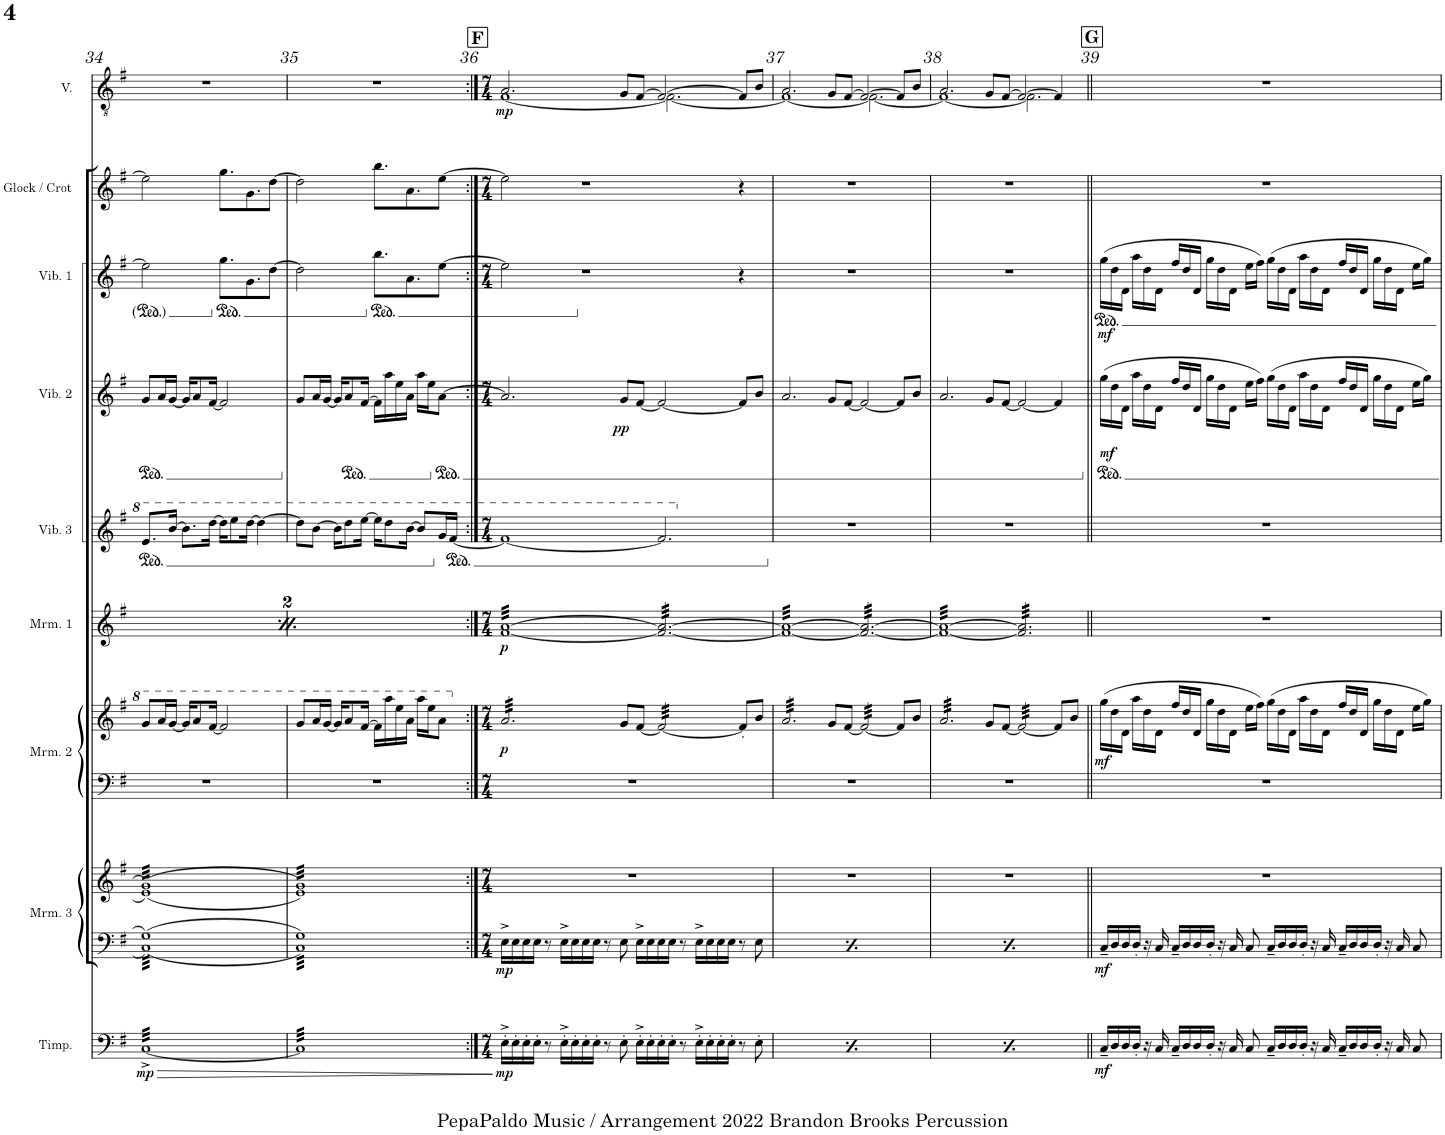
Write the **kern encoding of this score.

**kern	**dynam	**kern	**kern	**dynam	**kern	**kern	**dynam	**kern	**dynam	**kern	**kern	**dynam	**kern	**dynam	**kern	**kern	**dynam
*part9	*part9	*part8	*part8	*part8	*part7	*part7	*part7	*part6	*part6	*part5	*part4	*part4	*part3	*part3	*part2	*part1	*part1
*staff11	*staff11	*staff10	*staff9	*staff9/10	*staff8	*staff7	*staff7/8	*staff6	*staff6	*staff5	*staff4	*staff4	*staff3	*staff3	*staff2	*staff1	*staff1
*I"Timpani	*	*I"Marimba 3	*	*	*I"Marimba 2	*	*	*I"Marimba 1	*	*I"Vibraphone 3	*I"Vibraphone 2	*	*I"Vibraphone 1	*	*I"Glock / Crot	*I"Voice	*
*I'Timp.	*	*I'Mrm. 3	*	*	*I'Mrm. 2	*	*	*I'Mrm. 1	*	*I'Vib. 3	*I'Vib. 2	*	*I'Vib. 1	*	*I'Glock / Crot	*I'V.	*
!!LO:PB:g=z
*clefF4	*	*clefF4	*clefG2	*	*clefF4	*clefG2	*	*clefG2	*	*clefG2	*clefG2	*	*clefG2	*	*clefG2	*clefGv2	*
*	*	*	*	*	*	*	*	*	*	*	*	*	*	*	*Trd-14c-24	*	*
*k[f#]	*	*k[f#]	*k[f#]	*	*k[f#]	*k[f#]	*	*k[f#]	*	*k[f#]	*k[f#]	*	*k[f#]	*	*k[f#]	*k[f#]	*
*M4/4	*	*M4/4	*M4/4	*	*M4/4	*M4/4	*	*M4/4	*	*M4/4	*M4/4	*	*M4/4	*	*M4/4	*M4/4	*
=34	=34	=34	=34	=34	=34	=34	=34	=34	=34	=34	=34	=34	=34	=34	=34	=34	=34
!	!LO:HP:b	!	!	!	!	!	!	!	!	!	!	!	!	!	!	!	!
!	!LO:DY:n=1:b	!	!	!	!	!	!	!	!LO:DY:b	!	!	!	!	!	!	!	!
*tremolo	*	*	*	*	*	*	*	*	*	*	*	*	*	*	*	*	*
*	*	*tremolo	*	*	*	*	*	*	*	*	*	*	*	*	*	*	*
*	*	*	*tremolo	*	*	*	*	*	*	*	*	*	*	*	*	*	*
[32C^LLL	> mp	32C 32GLLL	(>(32e 32gLLL	.	1r	8gg/L	.	16ee^>\LL	mf	8.ee/L	8g/L	.	2ee\]	.	2ee\]	1r	.
32C^	.	32C 32G	(>(32e 32g	.	.	.	.	.	.	.	.	.	.	.	.	.	.
32C^	.	32C 32G	(>(32e 32g	.	.	.	.	16g\	.	.	.	.	.	.	.	.	.
32C^	.	32C 32G	(>(32e 32g	.	.	.	.	.	.	.	.	.	.	.	.	.	.
32C^	.	32C 32G	(>(32e 32g	.	.	16aa/L	.	16B\	.	.	16a/L	.	.	.	.	.	.
32C^	.	32C 32G	(>(32e 32g	.	.	.	.	.	.	.	.	.	.	.	.	.	.
32C^	.	32C 32G	(>(32e 32g	.	.	[16gg/JJ	.	16bb^>\JJ	.	[16bb/Jk	[16g/JJ	.	.	.	.	.	.
32C^	.	32C 32G	(>(32e 32g	.	.	.	.	.	.	.	.	.	.	.	.	.	.
32C^	.	32C 32G	(>(32e 32g	.	.	16gg/KL]	.	16dd\LL	.	8.bb\L]	16g/KL]	.	.	.	.	.	.
32C^	.	32C 32G	(>(32e 32g	.	.	.	.	.	.	.	.	.	.	.	.	.	.
32C^	.	32C 32G	(>(32e 32g	.	.	8aa/	.	16f#\	.	.	8a/	.	.	.	.	.	.
32C^	.	32C 32G	(>(32e 32g	.	.	.	.	.	.	.	.	.	.	.	.	.	.
32C^	.	32C 32G	(>(32e 32g	.	.	.	.	16dd\	.	.	.	.	.	.	.	.	.
32C^	.	32C 32G	(>(32e 32g	.	.	.	.	.	.	.	.	.	.	.	.	.	.
32C^	.	32C 32G	(>(32e 32g	.	.	[16ff#/Jk	.	16ddd^\JJ	.	[16ddd\Jk	[16f#/Jk	.	.	.	.	.	.
32C^	.	32C 32G	(>(32e 32g	.	.	.	.	.	.	.	.	.	.	.	.	.	.
*	*	*	*	*	*	*	*	*	*	*	*	*	*ped	*	*	*	*
32C^	.	32C 32G	(>(32e 32g	.	.	2ff#/]	.	16dd\LL	.	16ddd\KL]	2f#/]	.	8.gg\L	.	8.gg\L	.	.
32C^	.	32C 32G	(>(32e 32g	.	.	.	.	.	.	.	.	.	.	.	.	.	.
32C^	.	32C 32G	(>(32e 32g	.	.	.	.	16eee^\	.	8eee\	.	.	.	.	.	.	.
32C^	.	32C 32G	(>(32e 32g	.	.	.	.	.	.	.	.	.	.	.	.	.	.
32C^	.	32C 32G	(>(32e 32g	.	.	.	.	16ee\	.	.	.	.	.	.	.	.	.
32C^	.	32C 32G	(>(32e 32g	.	.	.	.	.	.	.	.	.	.	.	.	.	.
32C^	.	32C 32G	(>(32e 32g	.	.	.	.	16ddd^\JJ	.	[16ddd\Jk	.	.	8.g\	.	8.g\	.	.
32C^	.	32C 32G	(>(32e 32g	.	.	.	.	.	.	.	.	.	.	.	.	.	.
32C^	.	32C 32G	(>(32e 32g	.	.	.	.	16dd/LL	.	4ddd\_	.	.	.	.	.	.	.
32C^	.	32C 32G	(>(32e 32g	.	.	.	.	.	.	.	.	.	.	.	.	.	.
32C^	.	32C 32G	(>(32e 32g	.	.	.	.	16ee/	.	.	.	.	.	.	.	.	.
32C^	.	32C 32G	(>(32e 32g	.	.	.	.	.	.	.	.	.	.	.	.	.	.
32C^	.	32C 32G	(>(32e 32g	.	.	.	.	16g/	.	.	.	.	[8dd\J	.	[8dd\J	.	.
32C^	.	32C 32G	(>(32e 32g	.	.	.	.	.	.	.	.	.	.	.	.	.	.
32C^	.	32C 32G	(>(32e 32g	.	.	.	.	16B/JJ	.	.	.	.	.	.	.	.	.
32C^JJJ	.	32C 32GJJJ	(32e 32gJJJ	.	.	.	.	.	.	.	.	.	.	.	.	.	.
=35	=35	=35	=35	=35	=35	=35	=35	=35	=35	=35	=35	=35	=35	=35	=35	=35	=35
32C]LLL	.	32C 32GLLL	32e 32g))LLL	.	1r	8gg/L	.	16dd\LL	.	8ddd\L]	8g/L	.	2dd\]	.	2dd\]	1r	.
32C	.	32C 32G	32e 32g))	.	.	.	.	.	.	.	.	.	.	.	.	.	.
32C	.	32C 32G	32e 32g))	.	.	.	.	16f#\	.	.	.	.	.	.	.	.	.
32C	.	32C 32G	32e 32g))	.	.	.	.	.	.	.	.	.	.	.	.	.	.
32C	.	32C 32G	32e 32g))	.	.	16aa/L	.	16bb^\	.	[8bb\J	16a/L	.	.	.	.	.	.
32C	.	32C 32G	32e 32g))	.	.	.	.	.	.	.	.	.	.	.	.	.	.
32C	.	32C 32G	32e 32g))	.	.	[16gg/JJ	.	16dd\JJ	.	.	[16g/JJ	.	.	.	.	.	.
32C	.	32C 32G	32e 32g))	.	.	.	.	.	.	.	.	.	.	.	.	.	.
32C	.	32C 32G	32e 32g))	.	.	16gg/KL]	.	16f#\LL	.	16bb\KL]	16g/KL]	.	.	.	.	.	.
32C	.	32C 32G	32e 32g))	.	.	.	.	.	.	.	.	.	.	.	.	.	.
32C	.	32C 32G	32e 32g))	.	.	8aa/	.	16ddd^\	.	8ddd\	8a/	.	.	.	.	.	.
32C	.	32C 32G	32e 32g))	.	.	.	.	.	.	.	.	.	.	.	.	.	.
32C	.	32C 32G	32e 32g))	.	.	.	.	16dd\	.	.	.	.	.	.	.	.	.
32C	.	32C 32G	32e 32g))	.	.	.	.	.	.	.	.	.	.	.	.	.	.
32C	.	32C 32G	32e 32g))	.	.	[16ff#/Jk	.	16eee^\JJ	.	[16eee\Jk	[16f#/Jk	.	.	.	.	.	.
32C	.	32C 32G	32e 32g))	.	.	.	.	.	.	.	.	.	.	.	.	.	.
*	*	*	*	*	*	*	*	*	*	*	*	*	*Xped	*	*	*	*
*	*	*	*	*	*	*	*	*	*	*	*	*	*ped	*	*	*	*
32C	.	32C 32G	32e 32g))	.	.	16ff#\LL]	.	16ee\LL	.	16eee\KL]	16f#\LL]	.	8.bb\L	.	8.bb\L	.	.
32C	.	32C 32G	32e 32g))	.	.	.	.	.	.	.	.	.	.	.	.	.	.
32C	.	32C 32G	32e 32g))	.	.	16aaa\	.	16ddd^\	.	8ddd\	16aa\	.	.	.	.	.	.
32C	.	32C 32G	32e 32g))	.	.	.	.	.	.	.	.	.	.	.	.	.	.
32C	.	32C 32G	32e 32g))	.	.	16eee\	.	16dd\	.	.	16ee\	.	.	.	.	.	.
32C	.	32C 32G	32e 32g))	.	.	.	.	.	.	.	.	.	.	.	.	.	.
32C	.	32C 32G	32e 32g))	.	.	16aa\JJ	.	16bb^\JJ	.	[16bb\Jk	16a\JJ	.	8.a\	.	8.a\	.	.
32C	.	32C 32G	32e 32g))	.	.	.	.	.	.	.	.	.	.	.	.	.	.
32C	.	32C 32G	32e 32g))	.	.	16aaa\LL	.	16dd\LL	.	8bb/L]	16aa\LL	.	.	.	.	.	.
32C	.	32C 32G	32e 32g))	.	.	.	.	.	.	.	.	.	.	.	.	.	.
32C	.	32C 32G	32e 32g))	.	.	16eee\J	.	16f#\	.	.	16ee\J	.	.	.	.	.	.
32C	.	32C 32G	32e 32g))	.	.	.	.	.	.	.	.	.	.	.	.	.	.
*	*	*	*	*	*	*	*	*	*	*Xped	*	*	*	*	*	*	*
*	*	*	*	*	*	*	*	*	*	*	*ped	*	*	*	*	*	*
32C	.	32C 32G	32e 32g))	.	.	8aa\J	.	16gg^\	.	16gg/L	[8a\J	.	[8ee\J	.	[8ee\J	.	.
32C	.	32C 32G	32e 32g))	.	.	.	.	.	.	.	.	.	.	.	.	.	.
32C	.	32C 32G	32e 32g))	.	.	.	.	16ff#^\JJ	.	[16ff#/JJ	.	.	.	.	.	.	.
32CJJJ	.	32C 32GJJJ	32e 32g))JJJ	.	.	.	.	.	.	.	.	.	.	.	.	.	.
*	*	*	*Xtremolo	*	*	*	*	*	*	*	*	*	*	*	*	*	*
*	*	*Xtremolo	*	*	*	*	*	*	*	*	*	*	*	*	*	*	*
*Xtremolo	*	*	*	*	*	*	*	*	*	*	*	*	*	*	*	*	*
.	]	.	.	.	.	.	.	.	.	.	.	.	.	.	.	.	.
!!LO:REH:place=s1:a:B:cj:fs=14:t=F
=36:|!	=36:|!	=36:|!	=36:|!	=36:|!	=36:|!	=36:|!	=36:|!	=36:|!	=36:|!	=36:|!	=36:|!	=36:|!	=36:|!	=36:|!	=36:|!	=36:|!	=36:|!
*M7/4	*	*M7/4	*M7/4	*	*M7/4	*M7/4	*	*M7/4	*	*M7/4	*M7/4	*	*M7/4	*	*M7/4	*M7/4	*
*	*	*	*	*	*	*	*	*	*	*	*	*	*	*	*	*^	*
!	!LO:DY:b	!	!	!LO:DY:b=2	!	!	!LO:DY:b	!	!LO:DY:b	!	!	!	!	!	!	!	!	!LO:DY:b
*	*	*	*	*	*	*tremolo	*	*	*	*	*	*	*	*	*	*	*	*
*	*	*	*	*	*	*	*	*tremolo	*	*	*	*	*	*	*	*	*	*
16E'^\LL	mp	16E^\LL	1..r	mp	1..r	32a/LLL	p	[32f# [32aLLL	p	1ff#_	2.a/]	.	2ee\]	.	2ee\]	2.A/	[1F#	mp
.	.	.	.	.	.	32a/	.	32f# 32a	.	.	.	.	.	.	.	.	.	.
16E'\	.	16E\	.	.	.	32a/	.	32f# 32a	.	.	.	.	.	.	.	.	.	.
.	.	.	.	.	.	32a/	.	32f# 32a	.	.	.	.	.	.	.	.	.	.
16E'\	.	16E\	.	.	.	32a/	.	32f# 32a	.	.	.	.	.	.	.	.	.	.
.	.	.	.	.	.	32a/	.	32f# 32a	.	.	.	.	.	.	.	.	.	.
16E'\JJ	.	16E\JJ	.	.	.	32a/	.	32f# 32a	.	.	.	.	.	.	.	.	.	.
.	.	.	.	.	.	32a/	.	32f# 32a	.	.	.	.	.	.	.	.	.	.
8r	.	8r	.	.	.	32a/	.	32f# 32a	.	.	.	.	.	.	.	.	.	.
.	.	.	.	.	.	32a/	.	32f# 32a	.	.	.	.	.	.	.	.	.	.
.	.	.	.	.	.	32a/	.	32f# 32a	.	.	.	.	.	.	.	.	.	.
.	.	.	.	.	.	32a/	.	32f# 32a	.	.	.	.	.	.	.	.	.	.
16E'^\LL	.	16E^\LL	.	.	.	32a/	.	32f# 32a	.	.	.	.	.	.	.	.	.	.
.	.	.	.	.	.	32a/	.	32f# 32a	.	.	.	.	.	.	.	.	.	.
16E'\	.	16E\	.	.	.	32a/	.	32f# 32a	.	.	.	.	.	.	.	.	.	.
.	.	.	.	.	.	32a/	.	32f# 32a	.	.	.	.	.	.	.	.	.	.
*	*	*	*	*	*	*	*	*	*	*	*	*	*Xped	*	*	*	*	*
16E'\	.	16E\	.	.	.	32a/	.	32f# 32a	.	.	.	.	1r	.	1r	.	.	.
.	.	.	.	.	.	32a/	.	32f# 32a	.	.	.	.	.	.	.	.	.	.
16E'\JJ	.	16E\JJ	.	.	.	32a/	.	32f# 32a	.	.	.	.	.	.	.	.	.	.
.	.	.	.	.	.	32a/	.	32f# 32a	.	.	.	.	.	.	.	.	.	.
8r	.	8r	.	.	.	32a/	.	32f# 32a	.	.	.	.	.	.	.	.	.	.
.	.	.	.	.	.	32a/	.	32f# 32a	.	.	.	.	.	.	.	.	.	.
.	.	.	.	.	.	32a/	.	32f# 32a	.	.	.	.	.	.	.	.	.	.
.	.	.	.	.	.	32a/JJJ	.	32f# 32a	.	.	.	.	.	.	.	.	.	.
*	*	*	*	*	*	*Xtremolo	*	*	*	*	*	*	*	*	*	*	*	*
!	!	!	!	!	!	!	!	!	!	!	!	!LO:DY:b	!	!	!	!	!	!
8E'\	.	8E\	.	.	.	8g/L	.	32f# 32a	.	.	8g/L	pp	.	.	.	8G/L	.	.
.	.	.	.	.	.	.	.	32f# 32a	.	.	.	.	.	.	.	.	.	.
.	.	.	.	.	.	.	.	32f# 32a	.	.	.	.	.	.	.	.	.	.
.	.	.	.	.	.	.	.	32f# 32a	.	.	.	.	.	.	.	.	.	.
16E'^\LL	.	16E^\LL	.	.	.	[8f#/J	.	32f# 32a	.	.	[8f#/J	.	.	.	.	[8F#/J	.	.
.	.	.	.	.	.	.	.	32f# 32a	.	.	.	.	.	.	.	.	.	.
16E'\	.	16E\	.	.	.	.	.	32f# 32a	.	.	.	.	.	.	.	.	.	.
.	.	.	.	.	.	.	.	32f# 32aJJJ	.	.	.	.	.	.	.	.	.	.
*	*	*	*	*	*	*tremolo	*	*	*	*	*	*	*	*	*	*	*	*
16E'\	.	16E\	.	.	.	32f#/LLL	.	32f#/ 32a/LLL	.	2.ff#/]	2f#/_	.	.	.	.	2F#/_	2.F#\_	.
.	.	.	.	.	.	32f#/	.	32f#/ 32a/	.	.	.	.	.	.	.	.	.	.
16E'\JJ	.	16E\JJ	.	.	.	32f#/	.	32f#/ 32a/	.	.	.	.	.	.	.	.	.	.
.	.	.	.	.	.	32f#/	.	32f#/ 32a/	.	.	.	.	.	.	.	.	.	.
8r	.	8r	.	.	.	32f#/	.	32f#/ 32a/	.	.	.	.	.	.	.	.	.	.
.	.	.	.	.	.	32f#/	.	32f#/ 32a/	.	.	.	.	.	.	.	.	.	.
.	.	.	.	.	.	32f#/	.	32f#/ 32a/	.	.	.	.	.	.	.	.	.	.
.	.	.	.	.	.	32f#/	.	32f#/ 32a/	.	.	.	.	.	.	.	.	.	.
16E'^\LL	.	16E^\LL	.	.	.	32f#/	.	32f#/ 32a/	.	.	.	.	.	.	.	.	.	.
.	.	.	.	.	.	32f#/	.	32f#/ 32a/	.	.	.	.	.	.	.	.	.	.
16E'\	.	16E\	.	.	.	32f#/	.	32f#/ 32a/	.	.	.	.	.	.	.	.	.	.
.	.	.	.	.	.	32f#/	.	32f#/ 32a/	.	.	.	.	.	.	.	.	.	.
16E'\	.	16E\	.	.	.	32f#/	.	32f#/ 32a/	.	.	.	.	.	.	.	.	.	.
.	.	.	.	.	.	32f#/	.	32f#/ 32a/	.	.	.	.	.	.	.	.	.	.
16E'\JJ	.	16E\JJ	.	.	.	32f#/	.	32f#/ 32a/	.	.	.	.	.	.	.	.	.	.
.	.	.	.	.	.	32f#/JJJ	.	32f#/ 32a/	.	.	.	.	.	.	.	.	.	.
*	*	*	*	*	*	*Xtremolo	*	*	*	*	*	*	*	*	*	*	*	*
8r	.	8r	.	.	.	8f#'/L]	.	32f#/ 32a/	.	.	8f#/L]	.	4r	.	4r	8F#/L]	.	.
.	.	.	.	.	.	.	.	32f#/ 32a/	.	.	.	.	.	.	.	.	.	.
.	.	.	.	.	.	.	.	32f#/ 32a/	.	.	.	.	.	.	.	.	.	.
.	.	.	.	.	.	.	.	32f#/ 32a/	.	.	.	.	.	.	.	.	.	.
8E'\	.	8E\	.	.	.	8b/J	.	32f#/ 32a/	.	.	8b/J	.	.	.	.	8B/J	.	.
.	.	.	.	.	.	.	.	32f#/ 32a/	.	.	.	.	.	.	.	.	.	.
.	.	.	.	.	.	.	.	32f#/ 32a/	.	.	.	.	.	.	.	.	.	.
.	.	.	.	.	.	.	.	32f#/ 32a/JJJ	.	.	.	.	.	.	.	.	.	.
=37	=37	=37	=37	=37	=37	=37	=37	=37	=37	=37	=37	=37	=37	=37	=37	=37	=37	=37
*	*	*	*	*	*	*	*	*	*	*Xped	*	*	*	*	*	*	*	*
!	!LO:DY:b	!	!	!LO:DY:b=2	!	!	!	!	!	!	!	!	!	!	!	!	!	!
*	*	*	*	*	*	*tremolo	*	*	*	*	*	*	*	*	*	*	*	*
16E'^\LL	mp	16E^\LL	1..r	mp	1..r	32a/LLL	.	32f# 32aLLL	.	1..r	2.a/	.	1..r	.	1..r	2.A/	1F#_	.
.	.	.	.	.	.	32a/	.	32f# 32a	.	.	.	.	.	.	.	.	.	.
16E'\	.	16E\	.	.	.	32a/	.	32f# 32a	.	.	.	.	.	.	.	.	.	.
.	.	.	.	.	.	32a/	.	32f# 32a	.	.	.	.	.	.	.	.	.	.
16E'\	.	16E\	.	.	.	32a/	.	32f# 32a	.	.	.	.	.	.	.	.	.	.
.	.	.	.	.	.	32a/	.	32f# 32a	.	.	.	.	.	.	.	.	.	.
16E'\JJ	.	16E\JJ	.	.	.	32a/	.	32f# 32a	.	.	.	.	.	.	.	.	.	.
.	.	.	.	.	.	32a/	.	32f# 32a	.	.	.	.	.	.	.	.	.	.
8r	.	8r	.	.	.	32a/	.	32f# 32a	.	.	.	.	.	.	.	.	.	.
.	.	.	.	.	.	32a/	.	32f# 32a	.	.	.	.	.	.	.	.	.	.
.	.	.	.	.	.	32a/	.	32f# 32a	.	.	.	.	.	.	.	.	.	.
.	.	.	.	.	.	32a/	.	32f# 32a	.	.	.	.	.	.	.	.	.	.
16E'^\LL	.	16E^\LL	.	.	.	32a/	.	32f# 32a	.	.	.	.	.	.	.	.	.	.
.	.	.	.	.	.	32a/	.	32f# 32a	.	.	.	.	.	.	.	.	.	.
16E'\	.	16E\	.	.	.	32a/	.	32f# 32a	.	.	.	.	.	.	.	.	.	.
.	.	.	.	.	.	32a/	.	32f# 32a	.	.	.	.	.	.	.	.	.	.
16E'\	.	16E\	.	.	.	32a/	.	32f# 32a	.	.	.	.	.	.	.	.	.	.
.	.	.	.	.	.	32a/	.	32f# 32a	.	.	.	.	.	.	.	.	.	.
16E'\JJ	.	16E\JJ	.	.	.	32a/	.	32f# 32a	.	.	.	.	.	.	.	.	.	.
.	.	.	.	.	.	32a/	.	32f# 32a	.	.	.	.	.	.	.	.	.	.
8r	.	8r	.	.	.	32a/	.	32f# 32a	.	.	.	.	.	.	.	.	.	.
.	.	.	.	.	.	32a/	.	32f# 32a	.	.	.	.	.	.	.	.	.	.
.	.	.	.	.	.	32a/	.	32f# 32a	.	.	.	.	.	.	.	.	.	.
.	.	.	.	.	.	32a/JJJ	.	32f# 32a	.	.	.	.	.	.	.	.	.	.
*	*	*	*	*	*	*Xtremolo	*	*	*	*	*	*	*	*	*	*	*	*
8E'\	.	8E\	.	.	.	8g/L	.	32f# 32a	.	.	8g/L	.	.	.	.	8G/L	.	.
.	.	.	.	.	.	.	.	32f# 32a	.	.	.	.	.	.	.	.	.	.
.	.	.	.	.	.	.	.	32f# 32a	.	.	.	.	.	.	.	.	.	.
.	.	.	.	.	.	.	.	32f# 32a	.	.	.	.	.	.	.	.	.	.
16E'^\LL	.	16E^\LL	.	.	.	[8f#/J	.	32f# 32a	.	.	[8f#/J	.	.	.	.	[8F#/J	.	.
.	.	.	.	.	.	.	.	32f# 32a	.	.	.	.	.	.	.	.	.	.
16E'\	.	16E\	.	.	.	.	.	32f# 32a	.	.	.	.	.	.	.	.	.	.
.	.	.	.	.	.	.	.	32f# 32aJJJ	.	.	.	.	.	.	.	.	.	.
*	*	*	*	*	*	*tremolo	*	*	*	*	*	*	*	*	*	*	*	*
16E'\	.	16E\	.	.	.	32f#/LLL	.	32f#/ 32a/LLL	.	.	2f#/_	.	.	.	.	2F#/_	2.F#\_	.
.	.	.	.	.	.	32f#/	.	32f#/ 32a/	.	.	.	.	.	.	.	.	.	.
16E'\JJ	.	16E\JJ	.	.	.	32f#/	.	32f#/ 32a/	.	.	.	.	.	.	.	.	.	.
.	.	.	.	.	.	32f#/	.	32f#/ 32a/	.	.	.	.	.	.	.	.	.	.
8r	.	8r	.	.	.	32f#/	.	32f#/ 32a/	.	.	.	.	.	.	.	.	.	.
.	.	.	.	.	.	32f#/	.	32f#/ 32a/	.	.	.	.	.	.	.	.	.	.
.	.	.	.	.	.	32f#/	.	32f#/ 32a/	.	.	.	.	.	.	.	.	.	.
.	.	.	.	.	.	32f#/	.	32f#/ 32a/	.	.	.	.	.	.	.	.	.	.
16E'^\LL	.	16E^\LL	.	.	.	32f#/	.	32f#/ 32a/	.	.	.	.	.	.	.	.	.	.
.	.	.	.	.	.	32f#/	.	32f#/ 32a/	.	.	.	.	.	.	.	.	.	.
16E'\	.	16E\	.	.	.	32f#/	.	32f#/ 32a/	.	.	.	.	.	.	.	.	.	.
.	.	.	.	.	.	32f#/	.	32f#/ 32a/	.	.	.	.	.	.	.	.	.	.
16E'\	.	16E\	.	.	.	32f#/	.	32f#/ 32a/	.	.	.	.	.	.	.	.	.	.
.	.	.	.	.	.	32f#/	.	32f#/ 32a/	.	.	.	.	.	.	.	.	.	.
16E'\JJ	.	16E\JJ	.	.	.	32f#/	.	32f#/ 32a/	.	.	.	.	.	.	.	.	.	.
.	.	.	.	.	.	32f#/JJJ	.	32f#/ 32a/	.	.	.	.	.	.	.	.	.	.
*	*	*	*	*	*	*Xtremolo	*	*	*	*	*	*	*	*	*	*	*	*
8r	.	8r	.	.	.	8f#/L]	.	32f#/ 32a/	.	.	8f#/L]	.	.	.	.	8F#/L]	.	.
.	.	.	.	.	.	.	.	32f#/ 32a/	.	.	.	.	.	.	.	.	.	.
.	.	.	.	.	.	.	.	32f#/ 32a/	.	.	.	.	.	.	.	.	.	.
.	.	.	.	.	.	.	.	32f#/ 32a/	.	.	.	.	.	.	.	.	.	.
8E'\	.	8E\	.	.	.	8b/J	.	32f#/ 32a/	.	.	8b/J	.	.	.	.	8B/J	.	.
.	.	.	.	.	.	.	.	32f#/ 32a/	.	.	.	.	.	.	.	.	.	.
.	.	.	.	.	.	.	.	32f#/ 32a/	.	.	.	.	.	.	.	.	.	.
.	.	.	.	.	.	.	.	32f#/ 32a/JJJ	.	.	.	.	.	.	.	.	.	.
=38	=38	=38	=38	=38	=38	=38	=38	=38	=38	=38	=38	=38	=38	=38	=38	=38	=38	=38
!	!LO:DY:b	!	!	!LO:DY:b=2	!	!	!	!	!	!	!	!	!	!	!	!	!	!
*	*	*	*	*	*	*tremolo	*	*	*	*	*	*	*	*	*	*	*	*
16E'^\LL	mp	16E^\LL	1..r	mp	1..r	32a/LLL	.	32f# 32aLLL	.	1..r	2.a/	.	1..r	.	1..r	2.A/	1F#_	.
.	.	.	.	.	.	32a/	.	32f# 32a	.	.	.	.	.	.	.	.	.	.
16E'\	.	16E\	.	.	.	32a/	.	32f# 32a	.	.	.	.	.	.	.	.	.	.
.	.	.	.	.	.	32a/	.	32f# 32a	.	.	.	.	.	.	.	.	.	.
16E'\	.	16E\	.	.	.	32a/	.	32f# 32a	.	.	.	.	.	.	.	.	.	.
.	.	.	.	.	.	32a/	.	32f# 32a	.	.	.	.	.	.	.	.	.	.
16E'\JJ	.	16E\JJ	.	.	.	32a/	.	32f# 32a	.	.	.	.	.	.	.	.	.	.
.	.	.	.	.	.	32a/	.	32f# 32a	.	.	.	.	.	.	.	.	.	.
8r	.	8r	.	.	.	32a/	.	32f# 32a	.	.	.	.	.	.	.	.	.	.
.	.	.	.	.	.	32a/	.	32f# 32a	.	.	.	.	.	.	.	.	.	.
.	.	.	.	.	.	32a/	.	32f# 32a	.	.	.	.	.	.	.	.	.	.
.	.	.	.	.	.	32a/	.	32f# 32a	.	.	.	.	.	.	.	.	.	.
16E'^\LL	.	16E^\LL	.	.	.	32a/	.	32f# 32a	.	.	.	.	.	.	.	.	.	.
.	.	.	.	.	.	32a/	.	32f# 32a	.	.	.	.	.	.	.	.	.	.
16E'\	.	16E\	.	.	.	32a/	.	32f# 32a	.	.	.	.	.	.	.	.	.	.
.	.	.	.	.	.	32a/	.	32f# 32a	.	.	.	.	.	.	.	.	.	.
16E'\	.	16E\	.	.	.	32a/	.	32f# 32a	.	.	.	.	.	.	.	.	.	.
.	.	.	.	.	.	32a/	.	32f# 32a	.	.	.	.	.	.	.	.	.	.
16E'\JJ	.	16E\JJ	.	.	.	32a/	.	32f# 32a	.	.	.	.	.	.	.	.	.	.
.	.	.	.	.	.	32a/	.	32f# 32a	.	.	.	.	.	.	.	.	.	.
8r	.	8r	.	.	.	32a/	.	32f# 32a	.	.	.	.	.	.	.	.	.	.
.	.	.	.	.	.	32a/	.	32f# 32a	.	.	.	.	.	.	.	.	.	.
.	.	.	.	.	.	32a/	.	32f# 32a	.	.	.	.	.	.	.	.	.	.
.	.	.	.	.	.	32a/JJJ	.	32f# 32a	.	.	.	.	.	.	.	.	.	.
*	*	*	*	*	*	*Xtremolo	*	*	*	*	*	*	*	*	*	*	*	*
8E'\	.	8E\	.	.	.	8g/L	.	32f# 32a	.	.	8g/L	.	.	.	.	8G/L	.	.
.	.	.	.	.	.	.	.	32f# 32a	.	.	.	.	.	.	.	.	.	.
.	.	.	.	.	.	.	.	32f# 32a	.	.	.	.	.	.	.	.	.	.
.	.	.	.	.	.	.	.	32f# 32a	.	.	.	.	.	.	.	.	.	.
16E'^\LL	.	16E^\LL	.	.	.	[8f#/J	.	32f# 32a	.	.	[8f#/J	.	.	.	.	[8F#/J	.	.
.	.	.	.	.	.	.	.	32f# 32a	.	.	.	.	.	.	.	.	.	.
16E'\	.	16E\	.	.	.	.	.	32f# 32a	.	.	.	.	.	.	.	.	.	.
.	.	.	.	.	.	.	.	32f# 32aJJJ	.	.	.	.	.	.	.	.	.	.
*	*	*	*	*	*	*tremolo	*	*	*	*	*	*	*	*	*	*	*	*
16E'\	.	16E\	.	.	.	32f#/LLL	.	32f#/] 32a/]LLL	.	.	2f#/_	.	.	.	.	2F#/_	2.F#\]	.
.	.	.	.	.	.	32f#/	.	32f#/ 32a/	.	.	.	.	.	.	.	.	.	.
16E'\JJ	.	16E\JJ	.	.	.	32f#/	.	32f#/ 32a/	.	.	.	.	.	.	.	.	.	.
.	.	.	.	.	.	32f#/	.	32f#/ 32a/	.	.	.	.	.	.	.	.	.	.
8r	.	8r	.	.	.	32f#/	.	32f#/ 32a/	.	.	.	.	.	.	.	.	.	.
.	.	.	.	.	.	32f#/	.	32f#/ 32a/	.	.	.	.	.	.	.	.	.	.
.	.	.	.	.	.	32f#/	.	32f#/ 32a/	.	.	.	.	.	.	.	.	.	.
.	.	.	.	.	.	32f#/	.	32f#/ 32a/	.	.	.	.	.	.	.	.	.	.
16E'^\LL	.	16E^\LL	.	.	.	32f#/	.	32f#/ 32a/	.	.	.	.	.	.	.	.	.	.
.	.	.	.	.	.	32f#/	.	32f#/ 32a/	.	.	.	.	.	.	.	.	.	.
16E'\	.	16E\	.	.	.	32f#/	.	32f#/ 32a/	.	.	.	.	.	.	.	.	.	.
.	.	.	.	.	.	32f#/	.	32f#/ 32a/	.	.	.	.	.	.	.	.	.	.
16E'\	.	16E\	.	.	.	32f#/	.	32f#/ 32a/	.	.	.	.	.	.	.	.	.	.
.	.	.	.	.	.	32f#/	.	32f#/ 32a/	.	.	.	.	.	.	.	.	.	.
16E'\JJ	.	16E\JJ	.	.	.	32f#/	.	32f#/ 32a/	.	.	.	.	.	.	.	.	.	.
.	.	.	.	.	.	32f#/JJJ	.	32f#/ 32a/	.	.	.	.	.	.	.	.	.	.
*	*	*	*	*	*	*Xtremolo	*	*	*	*	*	*	*	*	*	*	*	*
8r	.	8r	.	.	.	8f#/L]	.	32f#/ 32a/	.	.	4f#/]	.	.	.	.	4F#/]	.	.
.	.	.	.	.	.	.	.	32f#/ 32a/	.	.	.	.	.	.	.	.	.	.
.	.	.	.	.	.	.	.	32f#/ 32a/	.	.	.	.	.	.	.	.	.	.
.	.	.	.	.	.	.	.	32f#/ 32a/	.	.	.	.	.	.	.	.	.	.
8E'\	.	8E\	.	.	.	8b/J	.	32f#/ 32a/	.	.	.	.	.	.	.	.	.	.
.	.	.	.	.	.	.	.	32f#/ 32a/	.	.	.	.	.	.	.	.	.	.
.	.	.	.	.	.	.	.	32f#/ 32a/	.	.	.	.	.	.	.	.	.	.
.	.	.	.	.	.	.	.	32f#/ 32a/JJJ	.	.	.	.	.	.	.	.	.	.
*	*	*	*	*	*	*	*	*Xtremolo	*	*	*	*	*	*	*	*	*	*
*	*	*	*	*	*	*	*	*	*	*	*	*	*	*	*	*v	*v	*
!!LO:REH:place=s1:a:B:cj:fs=14:t=G
=39||	=39||	=39||	=39||	=39||	=39||	=39||	=39||	=39||	=39||	=39||	=39||	=39||	=39||	=39||	=39||	=39||	=39||
*	*	*	*	*	*	*	*	*	*	*	*ped	*	*	*	*	*	*
!	!LO:DY:b	!	!	!LO:DY:b=2	!	!	!LO:DY:b	!	!	!	!	!LO:DY:b	!	!LO:DY:b	!	!	!
16C~/LL	mf	16C~/LL	1..r	mf	1..r	(16gg\LL	mf	1..r	.	1..r	(16gg\LL	mf	(16gg\LL	mf	1..r	1..r	.
16D/	.	16D/	.	.	.	16dd\	.	.	.	.	16dd\	.	16dd\	.	.	.	.
16D/	.	16D/	.	.	.	16d\JJ	.	.	.	.	16d\JJ	.	16d\JJ	.	.	.	.
16D'/JJ	.	16D'/JJ	.	.	.	16aa\LL	.	.	.	.	16aa\LL	.	16aa\LL	.	.	.	.
16r	.	16r	.	.	.	16dd\	.	.	.	.	16dd\	.	16dd\	.	.	.	.
16C/	.	16C/	.	.	.	16d\JJ	.	.	.	.	16d\JJ	.	16d\JJ	.	.	.	.
16C~/LL	.	16C~/LL	.	.	.	16ff#/LL	.	.	.	.	16ff#/LL	.	16ff#/LL	.	.	.	.
16D/	.	16D/	.	.	.	16dd/	.	.	.	.	16dd/	.	16dd/	.	.	.	.
16D/	.	16D/	.	.	.	16d/JJ	.	.	.	.	16d/JJ	.	16d/JJ	.	.	.	.
16D'/JJ	.	16D'/JJ	.	.	.	16gg\LL	.	.	.	.	16gg\LL	.	16gg\LL	.	.	.	.
16r	.	16r	.	.	.	16dd\	.	.	.	.	16dd\	.	16dd\	.	.	.	.
16C/	.	16C/	.	.	.	16d\JJ	.	.	.	.	16d\JJ	.	16d\JJ	.	.	.	.
8C/	.	8C/	.	.	.	16ee\LL	.	.	.	.	16ee\LL	.	16ee\LL	.	.	.	.
.	.	.	.	.	.	16ff#\JJ)	.	.	.	.	16ff#\JJ)	.	16ff#\JJ)	.	.	.	.
16C~/LL	.	16C~/LL	.	.	.	(16gg\LL	.	.	.	.	(16gg\LL	.	(16gg\LL	.	.	.	.
16D/	.	16D/	.	.	.	16dd\	.	.	.	.	16dd\	.	16dd\	.	.	.	.
16D/	.	16D/	.	.	.	16d\JJ	.	.	.	.	16d\JJ	.	16d\JJ	.	.	.	.
16D'/JJ	.	16D'/JJ	.	.	.	16aa\LL	.	.	.	.	16aa\LL	.	16aa\LL	.	.	.	.
16r	.	16r	.	.	.	16dd\	.	.	.	.	16dd\	.	16dd\	.	.	.	.
16C/	.	16C/	.	.	.	16d\JJ	.	.	.	.	16d\JJ	.	16d\JJ	.	.	.	.
16C~/LL	.	16C~/LL	.	.	.	16ff#/LL	.	.	.	.	16ff#/LL	.	16ff#/LL	.	.	.	.
16D/	.	16D/	.	.	.	16dd/	.	.	.	.	16dd/	.	16dd/	.	.	.	.
16D/	.	16D/	.	.	.	16d/JJ	.	.	.	.	16d/JJ	.	16d/JJ	.	.	.	.
16D'/JJ	.	16D'/JJ	.	.	.	16gg\LL	.	.	.	.	16gg\LL	.	16gg\LL	.	.	.	.
16r	.	16r	.	.	.	16dd\	.	.	.	.	16dd\	.	16dd\	.	.	.	.
16C/	.	16C/	.	.	.	16d\JJ	.	.	.	.	16d\JJ	.	16d\JJ	.	.	.	.
8C/	.	8C/	.	.	.	16ee\LL	.	.	.	.	16ee\LL	.	16ee\LL	.	.	.	.
.	.	.	.	.	.	16gg\JJ)	.	.	.	.	16gg\JJ)	.	16gg\JJ)	.	.	.	.
=	=	=	=	=	=	=	=	=	=	=	=	=	=	=	=	=	=
*-	*-	*-	*-	*-	*-	*-	*-	*-	*-	*-	*-	*-	*-	*-	*-	*-	*-
